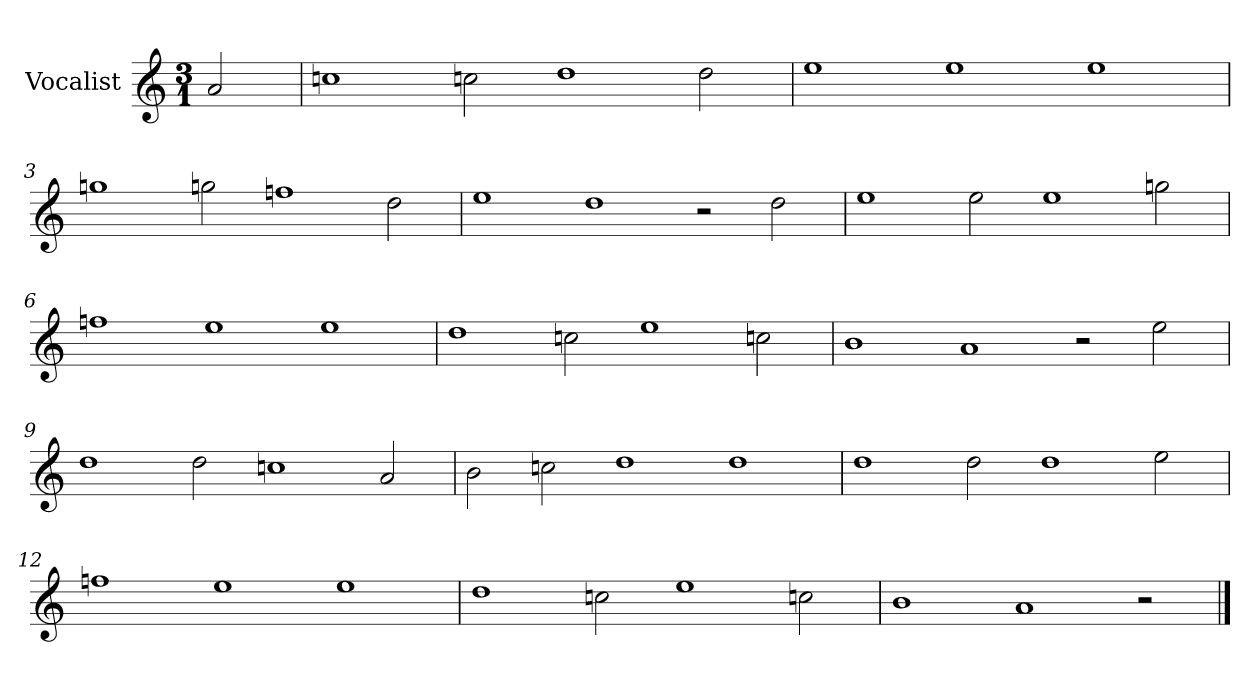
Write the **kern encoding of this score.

**kern
*part1
*staff1
*I"Vocalist
*k[]
*a:
*M3/1
=
2a
=1
1ccn
2ccn
1dd
2dd
=2
1ee
1ee
1ee
=3
1ggn
2ggn
1ffn
2dd
=4
1ee
1dd
2r
2dd
=5
1ee
2ee
1ee
2ggn
=6
1ffn
1ee
1ee
=7
1dd
2ccn
1ee
2ccn
=8
1b
1a
2r
2ee
=9
1dd
2dd
1ccn
2a
=10
2b
2ccn
1dd
1dd
=11
1dd
2dd
1dd
2ee
=12
1ffn
1ee
1ee
=13
1dd
2ccn
1ee
2ccn
=14
1b
1a
2r
==
*-
